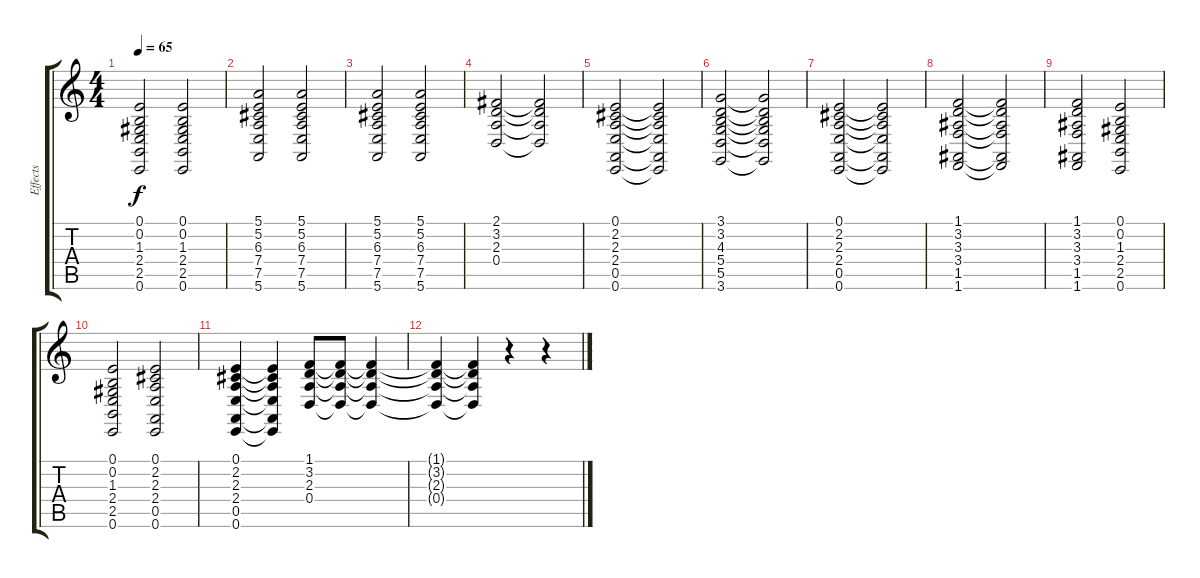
\track ("Effects" "Effects") {instrument synthstrings1}
\staff {score tabs}
\tuning (E4 B3 G3 D3 A2 E2) {hide}
\ts (4 4)
\tempo 65
\clef g2
\ks c
(0.1 0.2 1.3 2.4 2.5 0.6).2{dy f} (0.1 0.2 1.3 2.4 2.5 0.6).2 |
(5.1 5.2 6.3 7.4 7.5 5.6).2 (5.1 5.2 6.3 7.4 7.5 5.6).2 |
(5.1 5.2 6.3 7.4 7.5 5.6).2 (5.1 5.2 6.3 7.4 7.5 5.6).2 |
(2.1 3.2 2.3 0.4).2 (2.1{t} 3.2{t} 2.3{t} 0.4{t}).2 |
(0.1 2.2 2.3 2.4 0.5 0.6).2 (0.1{t} 2.2{t} 2.3{t} 2.4{t} 0.5{t} 0.6{t}).2 |
(3.1 3.2 4.3 5.4 5.5 3.6).2 (3.1{t} 3.2{t} 4.3{t} 5.4{t} 5.5{t} 3.6{t}).2 |
(0.1 2.2 2.3 2.4 0.5 0.6).2 (0.1{t} 2.2{t} 2.3{t} 2.4{t} 0.5{t} 0.6{t}).2 |
(1.1 3.2 3.3 3.4 1.5 1.6).2 (1.1{t} 3.2{t} 3.3{t} 3.4{t} 1.5{t} 1.6{t}).2 |
(1.1 3.2 3.3 3.4 1.5 1.6).2 (0.1 0.2 1.3 2.4 2.5 0.6).2 |
(0.1 0.2 1.3 2.4 2.5 0.6).2 (0.1 2.2 2.3 2.4 0.5 0.6).2 |
(0.1 2.2 2.3 2.4 0.5 0.6).4{volume 6} (0.1{t} 2.2{t} 2.3{t} 2.4{t} 0.5{t} 0.6{t}).4 (1.1 3.2 2.3 0.4).8 (1.1{t} 3.2{t} 2.3{t} 0.4{t}).8 (1.1{t} 3.2{t} 2.3{t} 0.4{t}).4 |
(1.1{t} 3.2{t} 2.3{t} 0.4{t}).4 (1.1{t} 3.2{t} 2.3{t} 0.4{t}).4 r.4 r.4
